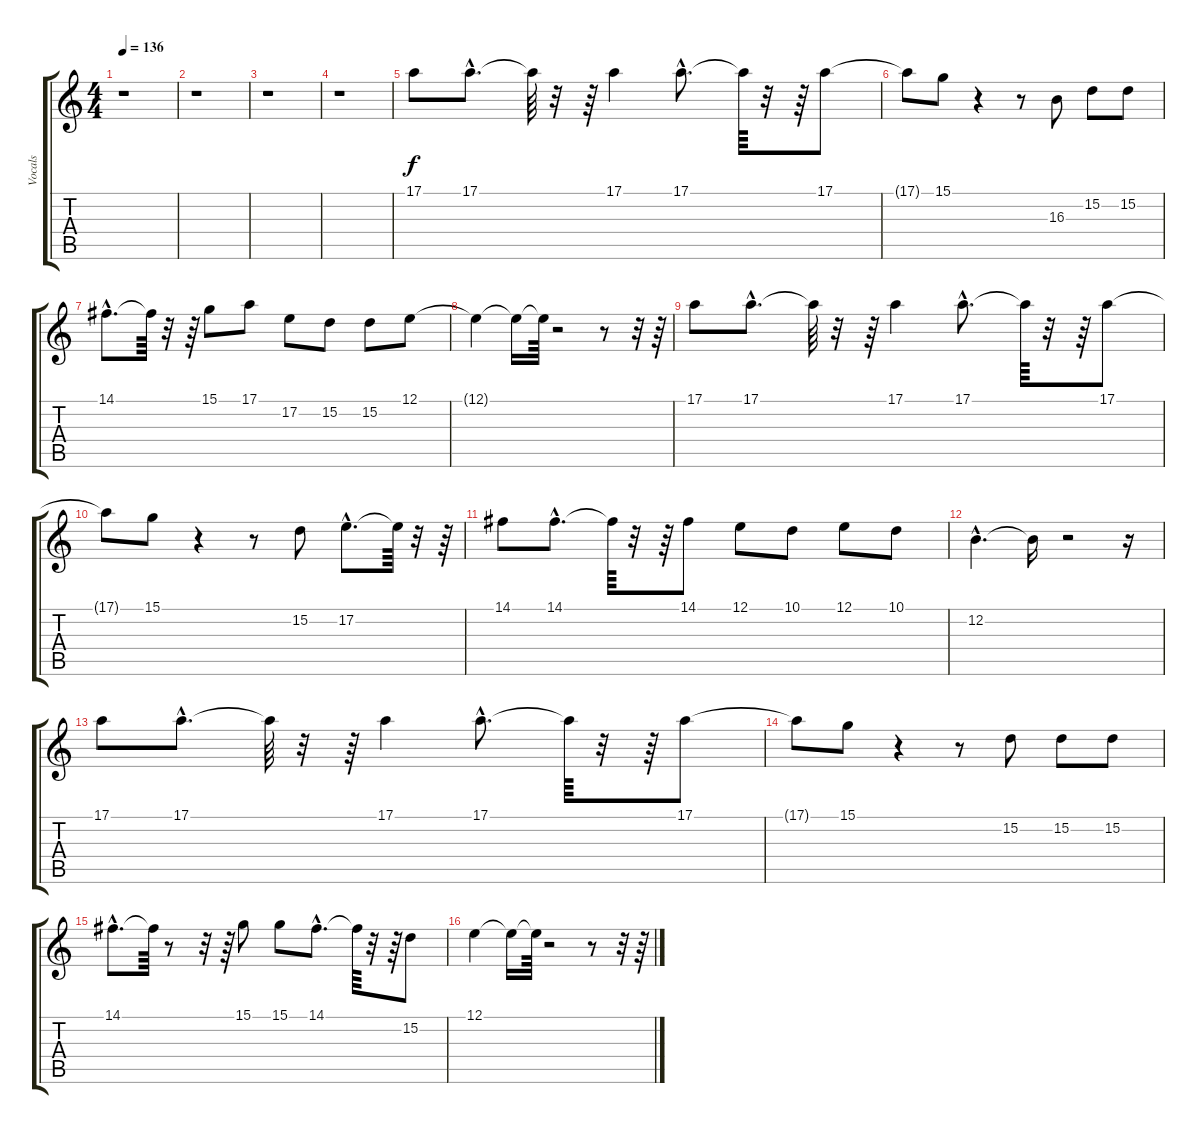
\track ("Vocals" "Vocals") {instrument choiraahs}
\staff {score tabs}
\tuning (E4 B3 G3 D3 A2 E2) {hide}
\ts (4 4)
\tempo 136
\clef g2
\ks c
r.1{dy f} |
r.1 |
r.1 |
r.1 |
17.1.8 17.1{hac}.8{d} 17.1{t}.64 r.32 r.64 17.1.4 17.1{hac}.8{d} 17.1{t}.64 r.32 r.64 17.1.8 |
17.1{t}.8 15.1.8 r.4 r.8 16.3.8 15.2.8 15.2.8 |
14.1{hac}.8{d} 14.1{t}.64 r.32 r.64 15.1.8 17.1.8 17.2.8 15.2.8 15.2.8 12.1.8 |
12.1{t}.4 12.1{t}.16 12.1{t}.64 r.2 r.8 r.32 r.64 |
17.1.8 17.1{hac}.8{d} 17.1{t}.64 r.32 r.64 17.1.4 17.1{hac}.8{d} 17.1{t}.64 r.32 r.64 17.1.8 |
17.1{t}.8 15.1.8 r.4 r.8 15.2.8 17.2{hac}.8{d} 17.2{t}.64 r.32 r.64 |
14.1.8 14.1{hac}.8{d} 14.1{t}.64 r.32 r.64 14.1.8 12.1.8 10.1.8 12.1.8 10.1.8 |
12.2{hac}.4{d} 12.2{t}.16 r.2 r.16 |
17.1.8 17.1{hac}.8{d} 17.1{t}.64 r.32 r.64 17.1.4 17.1{hac}.8{d} 17.1{t}.64 r.32 r.64 17.1.8 |
17.1{t}.8 15.1.8 r.4 r.8 15.2.8 15.2.8 15.2.8 |
14.1{hac}.8{d} 14.1{t}.64 r.8 r.32 r.64 15.1.8 15.1.8 14.1{hac}.8{d} 14.1{t}.64 r.32 r.64 15.2.8 |
12.1.4 12.1{t}.16 12.1{t}.64 r.2 r.8 r.32 r.64
